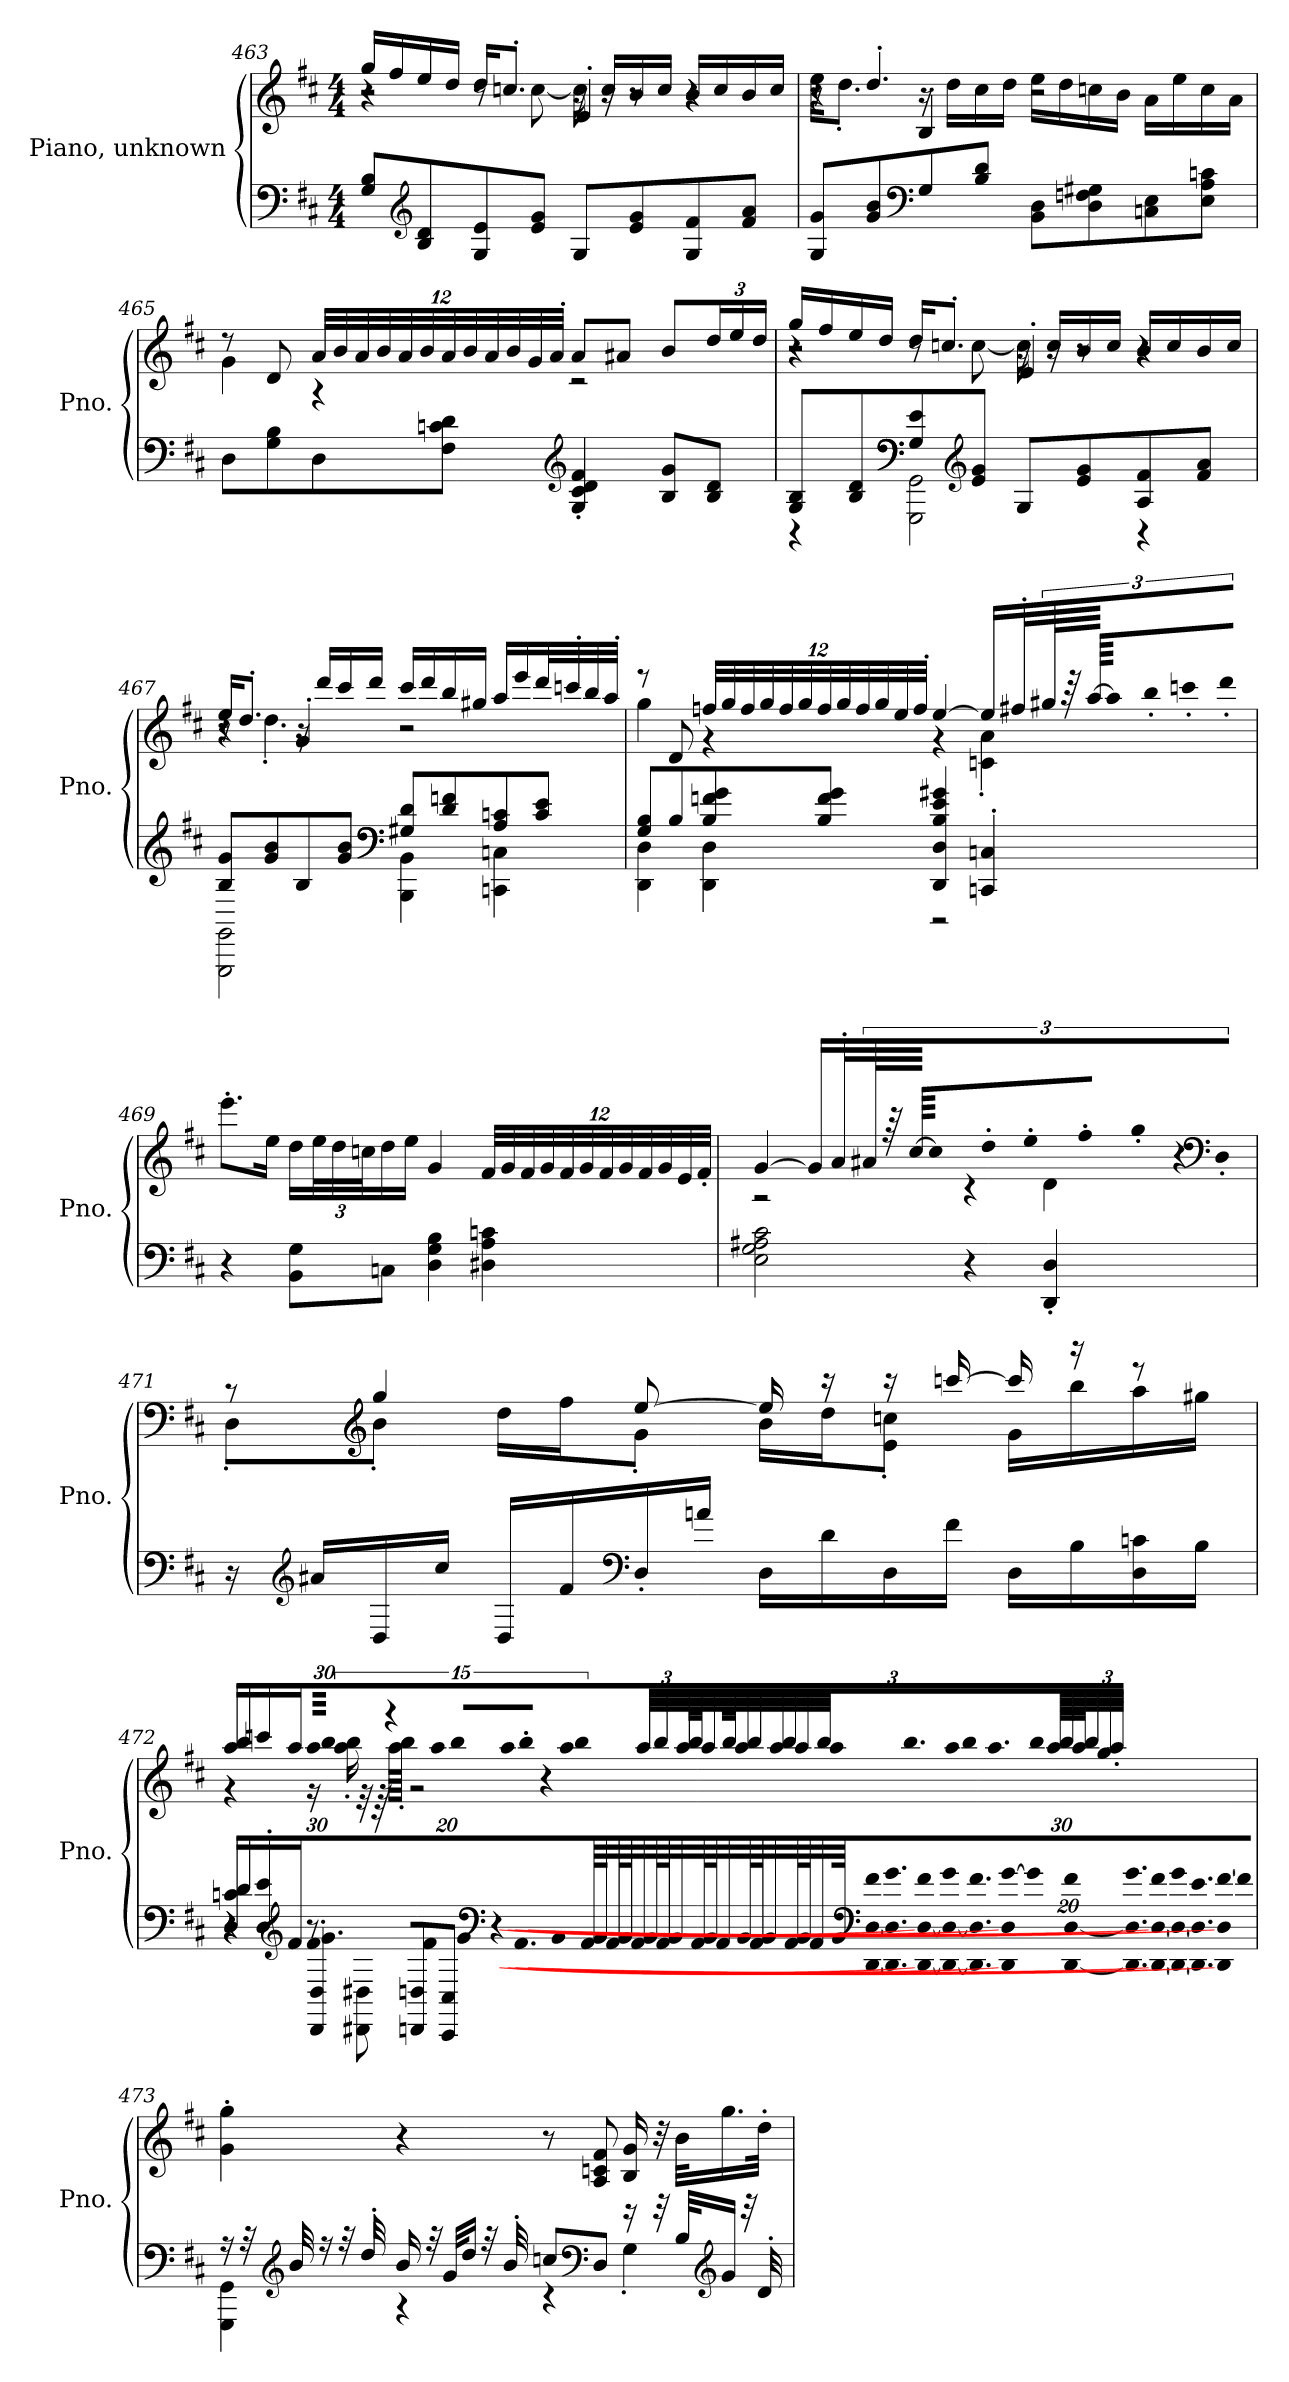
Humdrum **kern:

**kern	**kern
*part1	*part1
*staff2	*staff1
*I"Piano, unknown	*
*I'Pno.	*
*clefF4	*clefG2
*k[f#c#]	*k[f#c#]
*M4/4	*M4/4
=463	=463
*	*^
*	*	*^
8G/ 8B/L	16gg/LL	4r	2r
.	16ff#/	.	.
*clefG2	*	*	*
8B/ 8d/	16ee/	.	.
.	16dd/JJ	.	.
8G/ 8e/	16dd/KL	8r	.
.	8.ccn'/J	.	.
8e/ 8g/J	.	[8cc\	.
8G/L	16r	16cc\]	4e'/
.	16cc/LL	16r	.
8e/ 8g/	16b/	8r	.
.	16cc/JJ	.	.
8G/ 8f#/	16b/LL	4r	4r
.	16cc/	.	.
8f#/ 8a/J	16b/	.	.
.	16cc/JJ	.	.
!!LO:LB:g=z	!!	!!
=464	=464	=464	=464
8G/ 8g/L	8r	16ee\KL	4r
.	.	8.dd'\J	.
8g/ 8b/	4.dd'/	.	.
*clefF4	*	*	*
8G/	.	16r	4B'/
.	.	16dd\LL	.
8B/ 8d/J	.	16cc#\	.
.	.	16dd\JJ	.
8BB\ 8D\L	2r	16ee\LL	2r
.	.	16dd\	.
8D\ 8Fn\ 8G#X\	.	16ccn\	.
.	.	16b\JJ	.
8Cn\ 8E\	.	16a\LL	.
.	.	16ee\	.
8E\ 8A\ 8cn\J	.	16cc\	.
.	.	16a\JJ	.
*	*	*v	*v
=465	=465	=465
8D\L	8r	4g\
8G\ 8B\	8d/	.
*	*Xbrackettup	*
8D\	48a/LLL	4r
.	48b/	.
.	48a/	.
.	48b/	.
.	48a/	.
.	48b/	.
8F#\ 8cn\ 8d\J	48a/	.
.	48b/	.
.	48a/	.
.	48b/	.
.	48g/	.
.	48a'/JJJ	.
*clefG2	*	*
4G/' 4c/' 4d/' 4f#/'	8a/L	2r
.	8a#X/J	.
8B/ 8g/L	8b/L	.
8B/ 8d/J	24dd/L	.
.	24ee/	.
.	24dd/JJ	.
!!LO:LB:g=z
=466	=466	=466
*^	*	*^
8G/ 8B/L	4r	16gg/LL	4r	2r
.	.	16ff#/	.	.
8B/ 8d/	.	16ee/	.	.
.	.	16dd/JJ	.	.
*clefF4	*	*	*	*
8G/ 8e/	2GGG\ 2GG\	16dd/KL	8r	.
.	.	8.ccn'/J	.	.
*clefG2	*	*	*	*
8e/ 8g/J	.	.	[8cc\	.
8G/L	.	16r	16cc\]	4e'/
.	.	16cc/LL	16r	.
8e/ 8g/	.	16b/	8r	.
.	.	16cc/JJ	.	.
8A/ 8f#/	4r	16b/LL	4r	4r
.	.	16cc/	.	.
8f#/ 8a/J	.	16b/	.	.
.	.	16cc/JJ	.	.
=467	=467	=467	=467	=467
8B/ 8g/L	2GGG\ 2GG\	16ee/KL	8r	4r
.	.	8.dd'/J	.	.
8g/ 8b/	.	.	4.dd'\	.
8B/	.	16r	.	4g'/
.	.	16ddd/LL	.	.
8g/ 8b/J	.	16ccc#/	.	.
.	.	16ddd/JJ	.	.
*clefF4	*	*	*	*
8G#X/ 8d/L	4BBB\ 4BB\	16ccc#/LL	2r	2r
.	.	16ddd/	.	.
8d/ 8fn/	.	16bb/	.	.
.	.	16gg#X/JJ	.	.
8A/ 8cn/	4CCn\ 4Cn\	16aa/LL	.	.
.	.	16eee/	.	.
8c/ 8e/J	.	32ddd/L	.	.
.	.	32cccn'/	.	.
.	.	32bb/	.	.
.	.	32aa'/JJJ	.	.
*	*	*	*v	*v
!!LO:LB:g=z
=468	=468	=468	=468
8G/ 8B/L	4DD\ 4D\	8r	4gg\
8B/	.	8d/	.
8B/ 8fn/ 8g/	4DD\ 4D\	48ffn/LLL	4r
.	.	48gg/	.
.	.	48ff/	.
.	.	48gg/	.
.	.	48ff/	.
.	.	48gg/	.
8B/ 8f/ 8g/J	.	48ff/	.
.	.	48gg/	.
.	.	48ff/	.
.	.	48gg/	.
.	.	48ee/	.
.	.	48ff'/JJJ	.
4DD/ 4D/ 4B/ 4e/ 4g#X/	2r	[4ee/	4r
4CCn/' 4Cn/'	.	16ee/LL]	4cn\' 4a\'
.	.	32ff#X'/L	.
*	*	*brackettup	*
.	.	96gg#X/JJJk	.
.	.	96r	.
.	.	[96aa/KLLL	.
.	.	32aa/]	.
.	.	32bb'/	.
.	.	32cccn'/	.
.	.	32ddd'/JJJ	.
*v	*v	*	*
*	*v	*v
!!LO:LB:g=z
=469	=469
4r	8.eee'\L
.	16ee\Jk
8BB\ 8G\L	16dd\LL
*	*Xbrackettup
.	48ee\L
.	48dd\
.	48ccn\J
8Cn\J	16dd\
.	16ee\JJ
4D\ 4G\ 4B\	4g/
4D#X\ 4A\ 4cn\	48f#/LLL
.	48g/
.	48f#/
.	48g/
.	48f#/
.	48g/
.	48f#/
.	48g/
.	48f#/
.	48g/
.	48e/
.	48f#'/JJJ
=470	=470
*	*^
2E\ 2G\ 2A#X\ 2c#\	[4g/	2r
.	16g/LL]	.
.	32a'/L	.
*	*brackettup	*
.	96a#X/JJJk	.
.	96r	.
.	[96cc#/KLLL	.
.	32cc#/]	.
.	32dd'/	.
.	32ee'/	.
.	32ff#'/JJJ	.
4r	4gg'/	4r
4DD/' 4D/'	8r	4d\
*	*clefF4	*
.	8D'/	.
!!LO:PB:g=z	!!
=471	=471	=471
16r	8r	8D'\L
*clefG2	*	*
16a#X/LL	.	.
*	*clefG2	*
16D/	4gg/	8b'\J
16cc#/JJ	.	.
16D/LL	.	16dd\LL
16f#/	.	16ff#\J
*clefF4	*	*
16D'/	[8ee/	8g'\J
16an/JJ	.	.
16D\LL	16ee/]	16b\LL
16d\	16r	16dd\J
16D\	16r	8e\' 8ccn\'J
16f#\JJ	[16cccn/	.
16D\LL	16ccc/]	16g\LL
16B\	16r	16bb\
16D\ 16cn\	8r	16aa\
16B\JJ	.	16gg#X\JJ
!!LO:LB:g=z	!!
=472	=472	=472
*^	*	*
*	*^	*	*
16D/ 16cn/LL	4r	4r	16aa/LL	4r
16d/	.	.	16bb/	.
16D/' 16e/'	.	.	16cccn/	.
*clefG2	*	*	*	*
16f#/	.	.	16aa/	.
*Xbrackettup	*	*	*	*
!LO:N:vis=64	!	!	!LO:N:vis=64	!
960%17f#/LL	8r	4DD/' 4D/'	960%17aa/LL	16r
!LO:N:vis=64.	!	!	!LO:N:vis=64	!
640%17g/	.	.	960%17bb/J	.
.	.	.	1920ryy	.
!	!	!	!LO:N:vis=32	!
.	.	.	640%23aa/JJJ	.
1920ryy	.	.	.	.
!LO:N:vis=64	!	!	!	!
960%17f#/	.	.	.	.
!LO:N:vis=64	!	!	!	!
960%17g/	.	.	.	16bb'\
!	!	!	!LO:N:vis=64	!
.	.	.	960%17r	.
!LO:N:vis=64.	!	!	!	!
640%17f#/	.	.	.	.
!	!	!	!LO:N:vis=64	!
.	.	.	960%17aa/	.
1920ryy	.	.	.	.
!LO:N:vis=64	!	!	!LO:N:vis=64	!
960%17g/	.	.	960%17bb/LLLL	.
!	!	!	!LO:N:vis=64	!
64f#/J	8DD#X\ 8D#X\	.	960%17aa/J	32r
32g/	.	.	.	.
!	!	!	!LO:N:vis=32	!
.	.	.	640%23bb'/JJJ	.
.	.	.	.	64r
64f#/L	.	.	.	64aa\KKLL
!	!	!	!LO:N:vis=32	!
.	.	.	640%23r	.
64g/J	.	.	.	16bb'\JJ
32f#/	.	.	.	.
!	!	!	!LO:N:vis=64	!
.	.	.	960%17aa/	.
!	!	!	!LO:N:vis=64	!
.	.	.	960%17bb/	.
64g/L	.	.	.	.
*	*	*	*Xbrackettup	*
64f#/J	2r	8DDn/ 8Dn/L	48aa/LLL	2r
32g/	.	.	.	.
.	.	.	48bb/	.
.	.	.	48aa/	.
64f#/L	.	.	.	.
64g/J	.	.	64bb/K	.
32f#/	.	.	32aa/	.
64g/L	.	.	64bb/K	.
64f#/J	.	8CC#/ 8C#/J	48aa/	.
32g/	.	.	.	.
.	.	.	48bb/	.
.	.	.	48aa/	.
64f#/L	.	.	.	.
64g/J	.	.	48bb/	.
32f#/	.	.	.	.
.	.	.	48aa/	.
.	.	.	48bb/	.
64g/L	.	.	.	.
*clefF4	*	*	*	*
!LO:N:vis=64	!	!	!LO:N:vis=64	!
[960%17DD/ [960%17D/ 960%17f#/	.	4r	960%17aa/L	.
!LO:N:vis=64.	!	!	!LO:N:vis=64.	!
640%17DD/_ 640%17D/_ 640%17g/	.	.	640%17bb/	.
1920ryy	.	.	1920ryy	.
!LO:N:vis=64	!	!	!LO:N:vis=64	!
960%17DD/_ 960%17D/_ 960%17f#/	.	.	960%17aa/	.
!LO:N:vis=64	!	!	!LO:N:vis=64	!
960%17DD/_ 960%17D/_ 960%17g/	.	.	960%17bb/	.
!LO:N:vis=64.	!	!	!LO:N:vis=64.	!
640%17DD/_ 640%17D/_ 640%17f#/	.	.	640%17aa/	.
1920ryy	.	.	1920ryy	.
!LO:N:vis=256	!	!	!LO:N:vis=64	!
1920%17DD/] 1920%17D/] [1920%17g/L	.	.	960%17bb/	.
!LO:N:vis=256	!	!	!	!
1920%17g/J]	.	.	.	.
!LO:N:vis=64	!	!	!	!
[960%17DD/ [960%17D/ 960%17f#/	.	.	64aa/J	.
.	.	.	32bb/	.
!LO:N:vis=64.	!	!	!	!
640%17DD/_ 640%17D/_ 640%17g/	.	.	.	.
1920ryy	.	.	.	.
!LO:N:vis=64	!	!	!	!
960%17DD/_ 960%17D/_ 960%17f#/	.	.	.	.
.	.	.	64aa/K	.
!LO:N:vis=64	!	!	!	!
960%17DD/_ 960%17D/_ 960%17g/	.	.	48bb/	.
!LO:N:vis=64.	!	!	!	!
640%17DD/_ 640%17D/_ 640%17e/	.	.	.	.
.	.	.	48gg/	.
.	.	.	48aa'/JJJ	.
1920ryy	.	.	.	.
!LO:N:vis=256	!	!	!	!
1920%17DD/] 1920%17D/] [1920%17f#/L	.	.	.	.
!LO:N:vis=256	!	!	!	!
1920%17f#/JJJJJ]	.	.	.	.
*	*v	*v	*	*
*	*	*v	*v
!!LO:LB:g=z
=473	=473	=473
16r	4GGG\ 4GG\	4g\' 4gg\'
32r	.	.
*clefG2	*	*
32b/	.	.
16r	.	.
32r	.	.
32dd'/	.	.
16b/	4r	4r
32r	.	.
32g/KLL	.	.
16dd/JJ	.	.
32r	.	.
32b'/	.	.
8ccn/L	4r	8r
*clefF4	*	*
8D/J	.	8A/ 8cn/ 8f#/
16r	4G'\	16B/ 16g/
32r	.	32r
32B/KLL	.	32b\KLL
*clefG2	*	*
16g/JJ	.	16.gg\
32r	.	.
32d'/	.	32dd'\JJk
*v	*v	*
=	=
*-	*-
